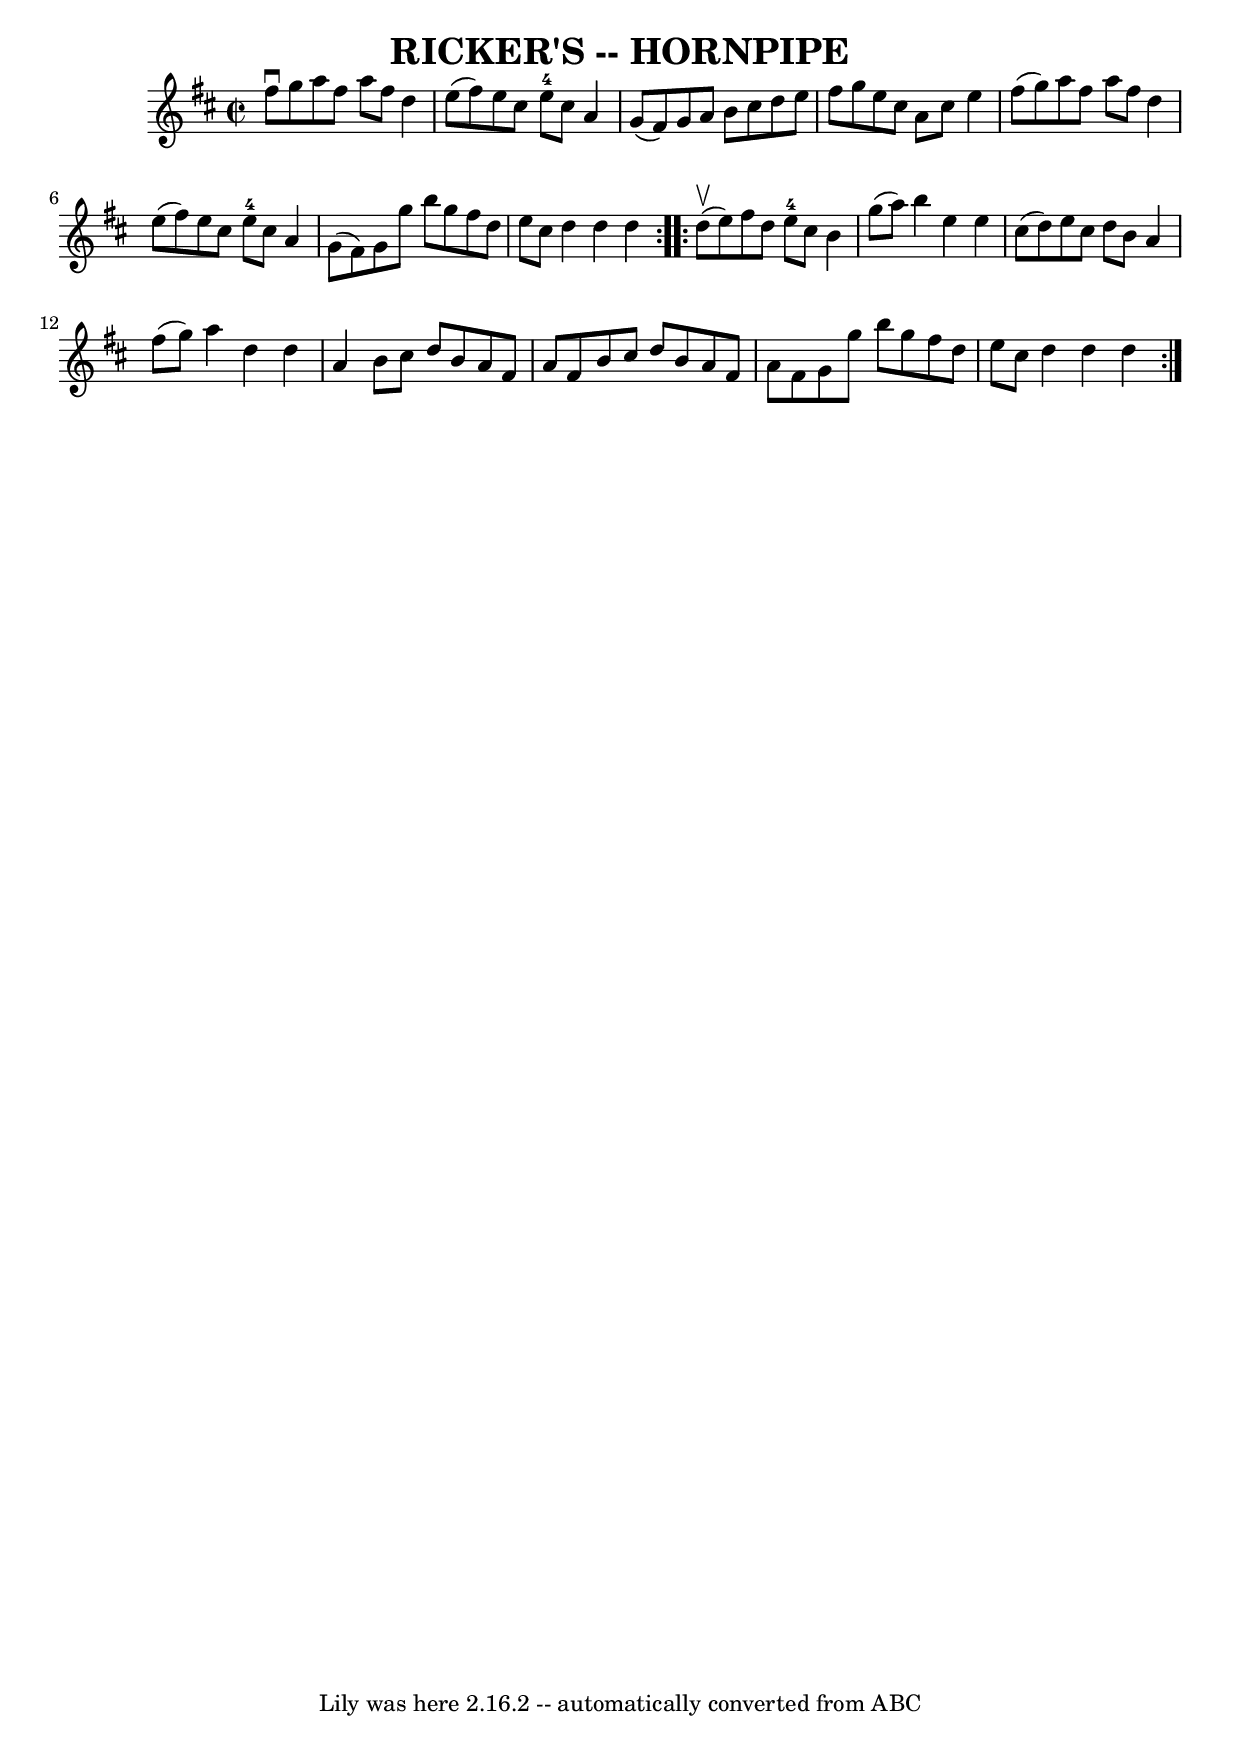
\version "2.16.2"
\include "Mammoth.ily"
\header {
  %% book = "Ryan's Mammoth Collection of Fiddle Tunes"
  crossRefNumber = "1"
  footnotes = ""
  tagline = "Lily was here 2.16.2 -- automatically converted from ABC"
  title = "RICKER'S -- HORNPIPE"

}
voicedefault =  {



  \repeat volta 2 {

    \override Staff.TimeSignature #'style = #'C
    \time 2/2 
    \key d \major
 fis''8^\downbow g''8        |
    a''8    
    fis''8 a''8 fis''8 d''4 e''8 (fis''8)   |
    e''8    
    cis''8 e''8-4 cis''8 a'4 g'8 (fis'8)   |
    g'8    
    a'8 b'8 cis''8 d''8 e''8 fis''8 g''8    |
    e''8    
    cis''8 a'8 cis''8 e''4 fis''8 (g''8)   |
    |
    
    a''8 fis''8 a''8 fis''8 d''4 e''8 (fis''8)   |
    
    e''8 cis''8 e''8-4 cis''8 a'4 g'8 (fis'8)   |
    
    g'8 g''8 b''8 g''8 fis''8 d''8 e''8 cis''8    |
    
    d''4 d''4 d''4    
  }     
  \repeat volta 2 {
    d''8 (^\upbow e''8)    
    |
    fis''8 d''8 e''8-4 cis''8 b'4 g''8 (a''8)  
    |
    b''4 e''4 e''4 cis''8 (d''8)   |
    e''8    
    cis''8 d''8 b'8 a'4 fis''8 (g''8)   |
    a''4 d''4   
    d''4 a'4    |
    |
    b'8 cis''8 d''8 b'8 a'8    
    fis'8 a'8 fis'8    |
    b'8 cis''8 d''8 b'8 a'8    
    fis'8 a'8 fis'8    |
    g'8 g''8 b''8 g''8 fis''8    
    d''8 e''8 cis''8    |
    d''4 d''4 d''4    
  }   

}

\score{
  <<

    \context Staff="default"
    {
      \voicedefault 
      
    }

  >>
  \layout {
    
  }
  \midi {
  }

}
